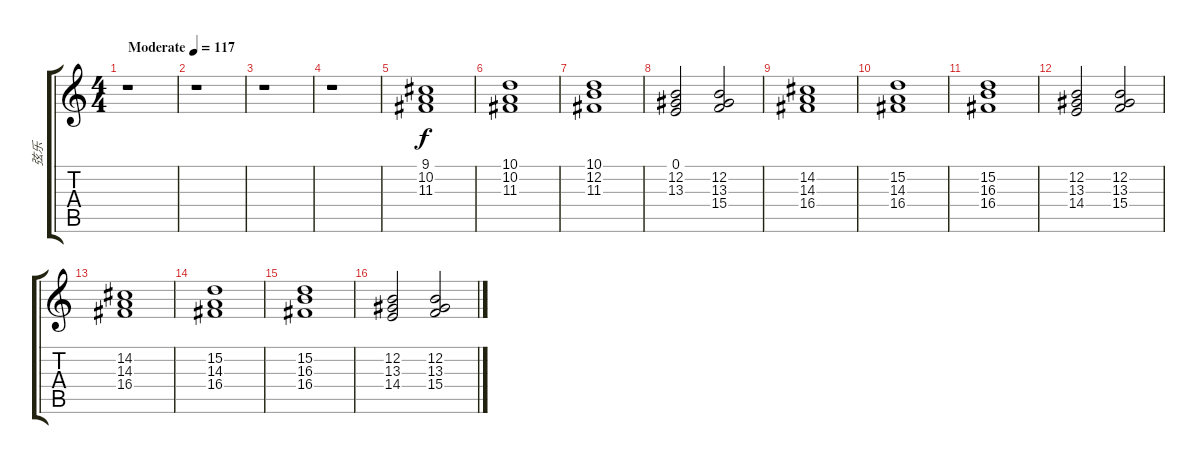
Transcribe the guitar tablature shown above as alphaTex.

\track ("弦乐" "弦乐") {instrument synthstrings1}
\staff {score tabs}
\tuning (E4 B3 G3 D3 A2 E2) {hide}
\ts (4 4)
\tempo (117 "Moderate")
\clef g2
\ks c
r.1{dy f instrument synthstrings1} |
r.1 |
r.1 |
r.1 |
(9.1 10.2 11.3).1 |
(10.1 10.2 11.3).1 |
(10.1 12.2 11.3).1{txt ""} |
(0.1 12.2 13.3).2 (12.2 13.3 15.4).2 |
(14.2 14.3 16.4).1 |
(15.2 14.3 16.4).1 |
(15.2 16.3 16.4).1 |
(12.2 13.3 14.4).2 (12.2 13.3 15.4).2 |
(14.2 14.3 16.4).1 |
(15.2 14.3 16.4).1 |
(15.2 16.3 16.4).1 |
(12.2 13.3 14.4).2 (12.2 13.3 15.4).2
